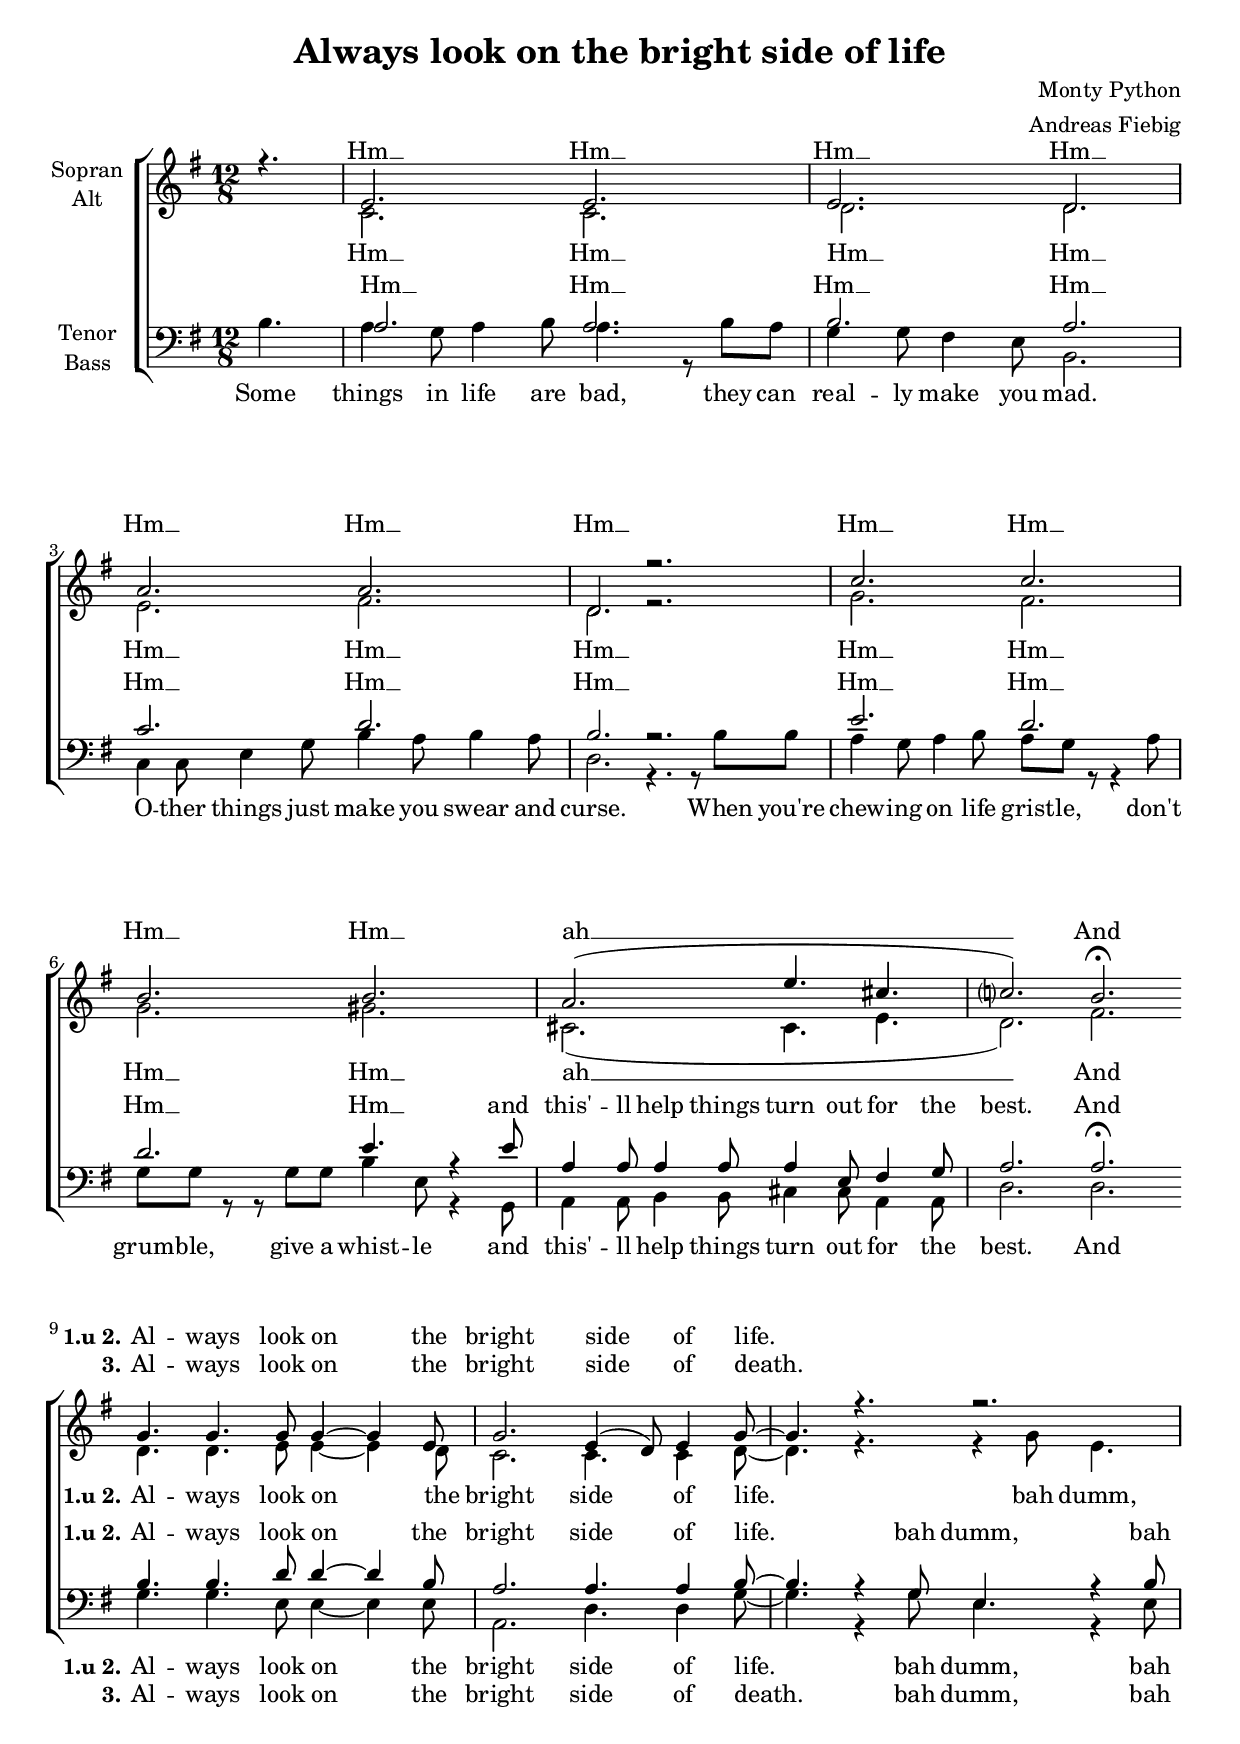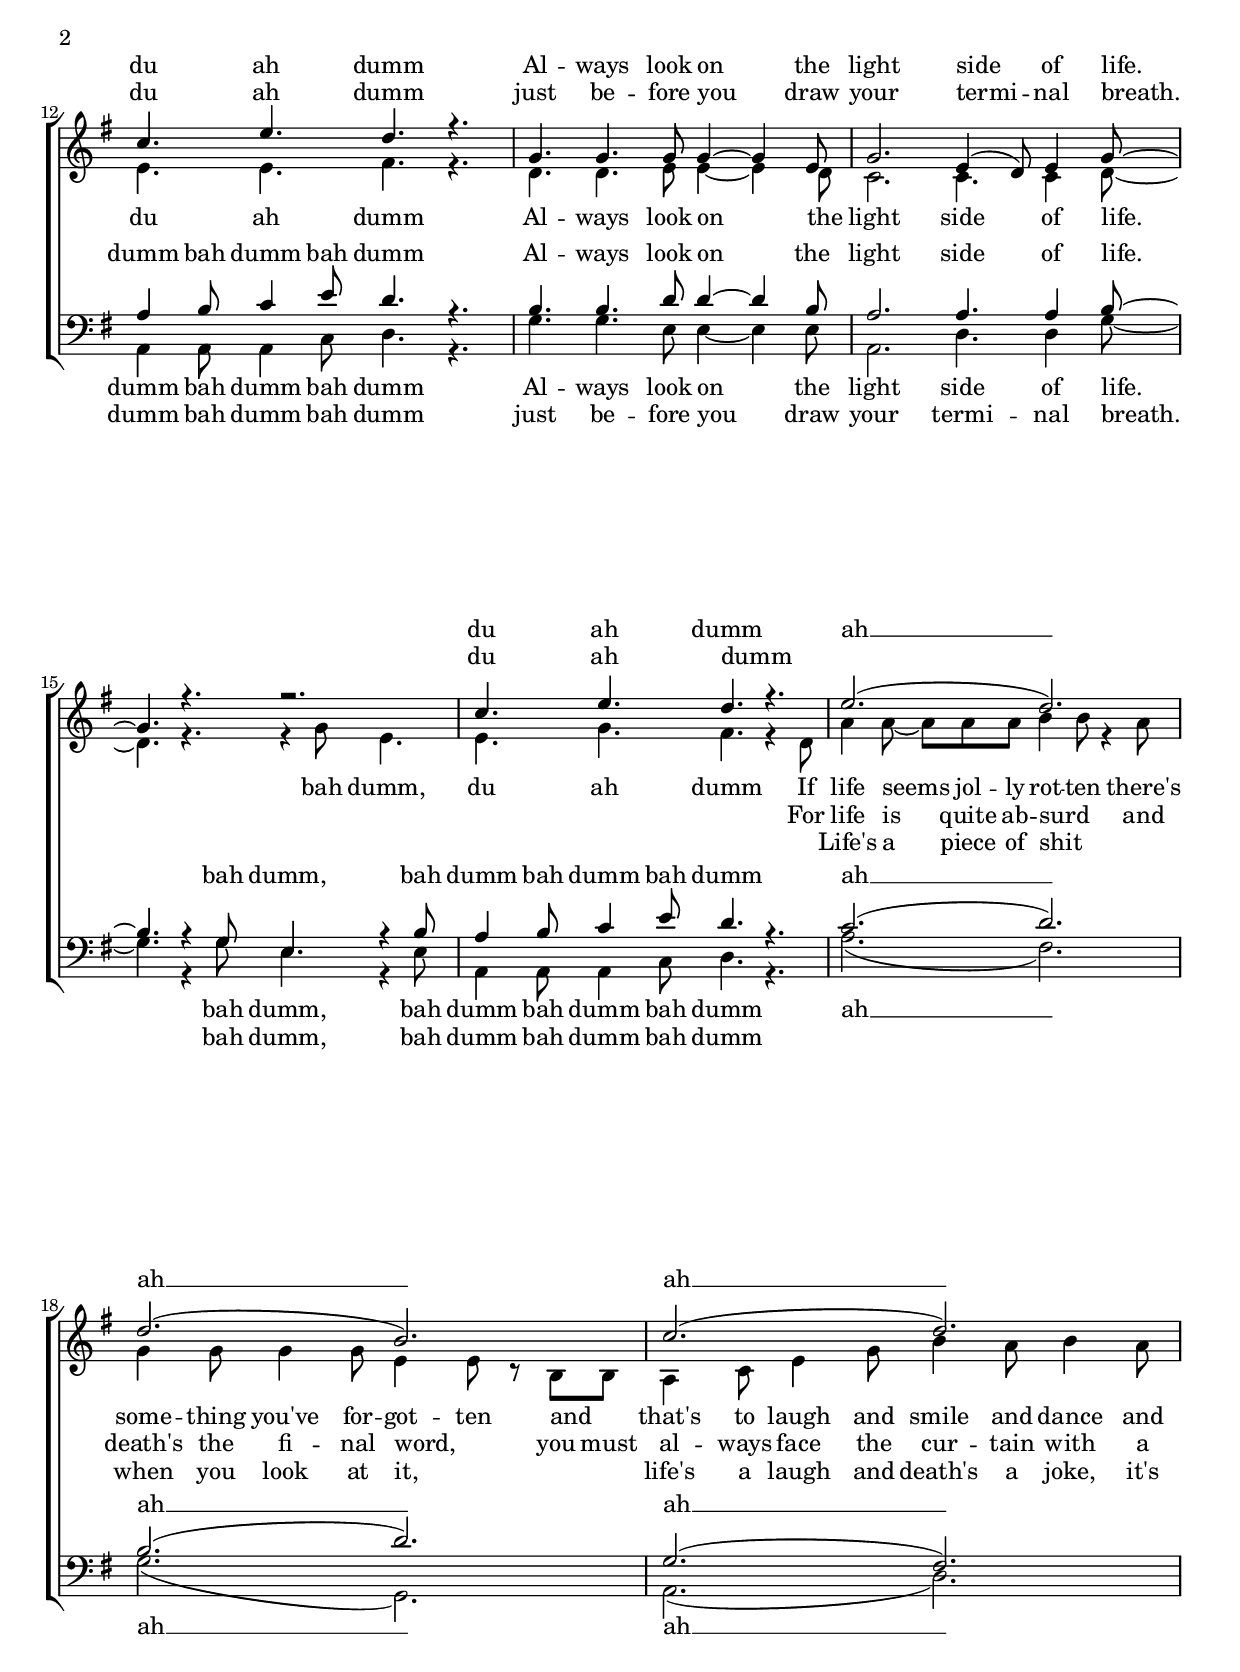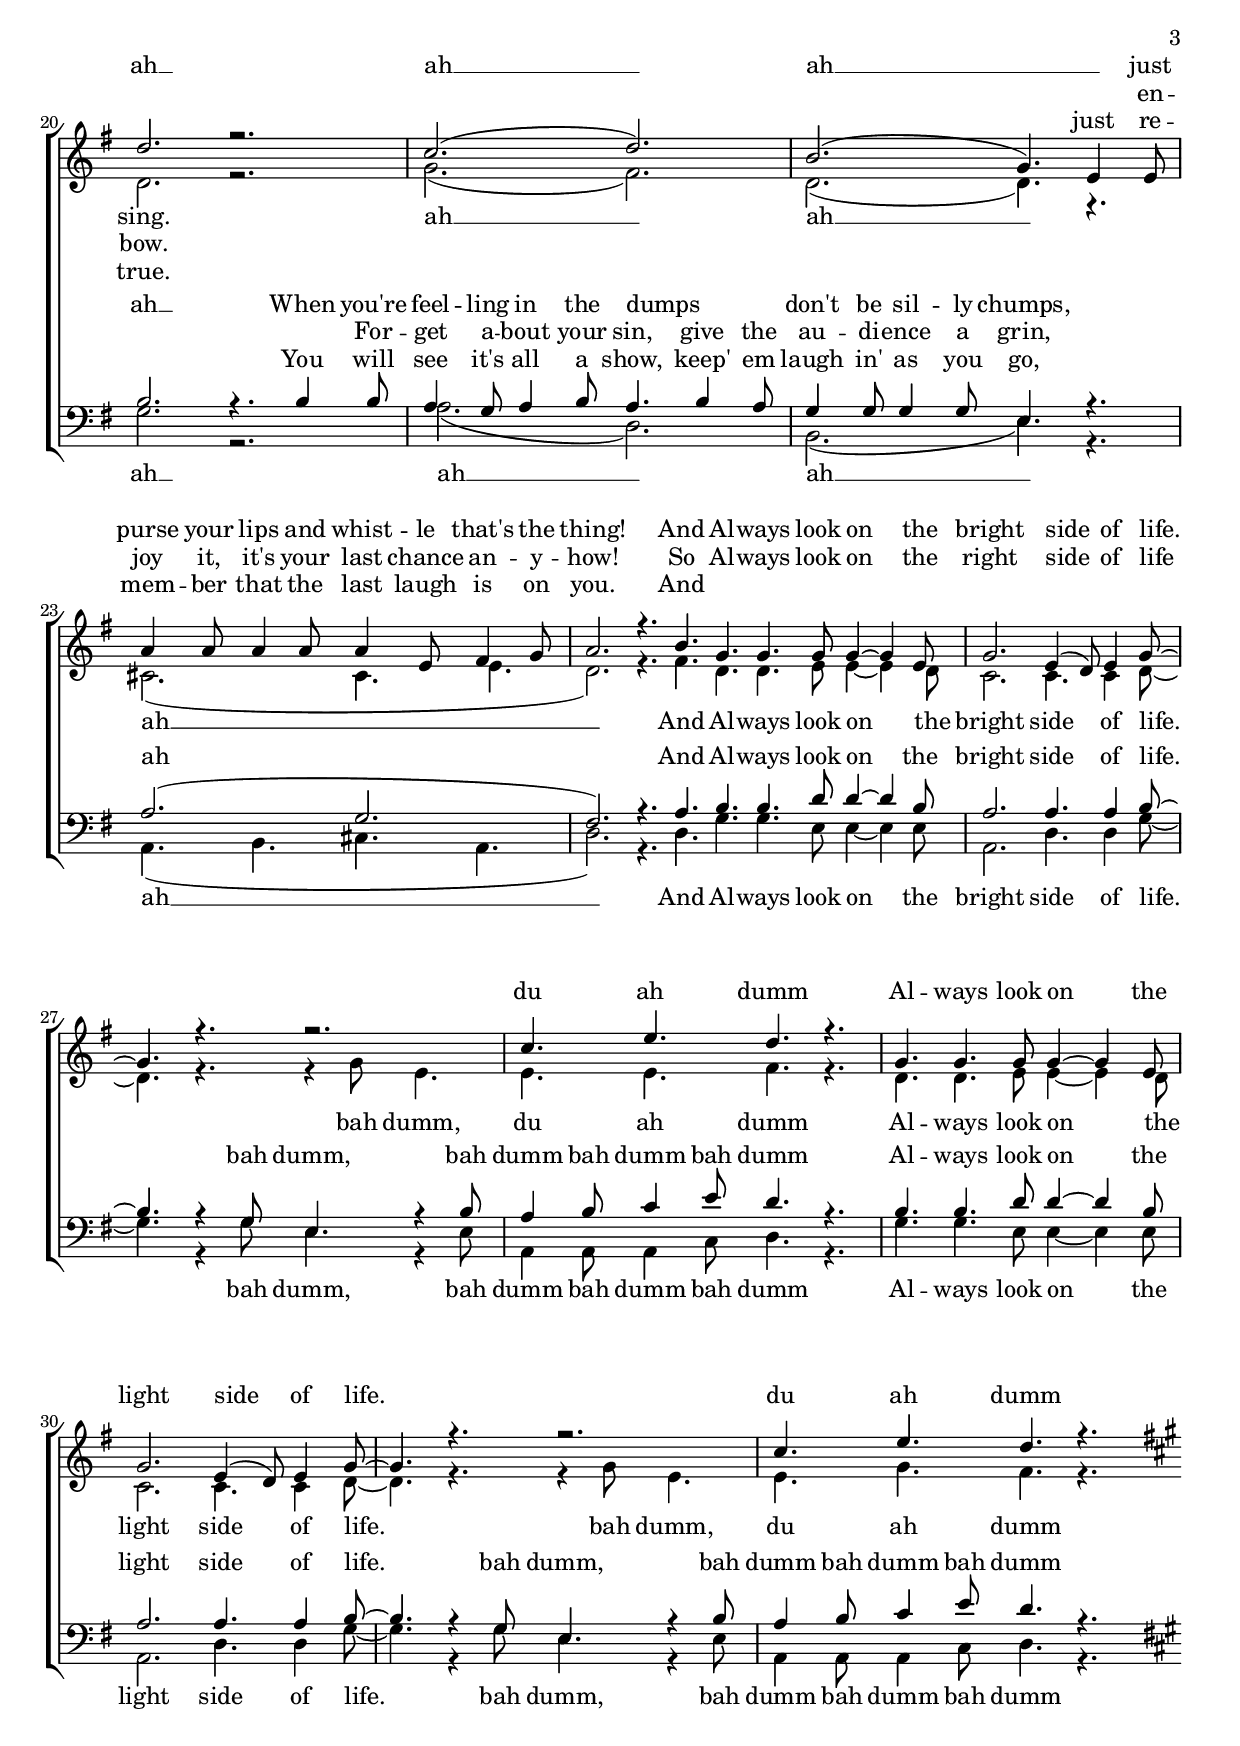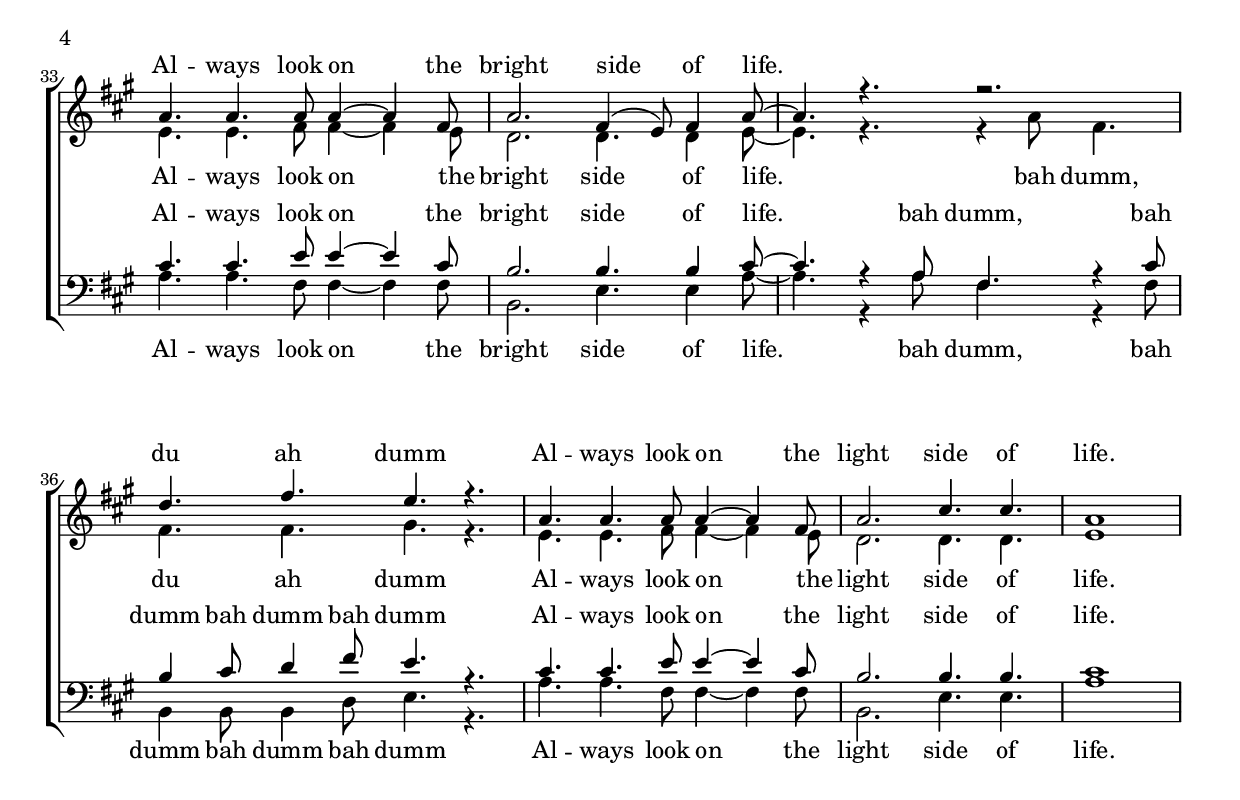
\version "2.12.3"

\header {
  title = "Always look on the bright side of life"
  arranger = "Andreas Fiebig"
  composer = "Monty Python"
}

\paper {
  #(set-paper-size "a4")
  %system-system-spacing = #'((padding . 0) (space . 0.1))

}

#(set-global-staff-size 19)

global = {
  \key g \major
  \time 12/8
  \partial 4.
}

shift = {
  \key a \major
}


verseOneI = \lyricmode {


}


soprano = \relative c' {
\global
r4.
e2. e2.
e2. d2.
a'2. a2. d, r
c' c b b 
a2.  (e'4. cis4. c?2.) b2.\fermata

\bar "|:"
%Chorus
g4. g4. g8 g4~g4 e8
g2. e4 (d8) e4 g8~
g4. r4. r2.
c4. e4. d4. r4.

g,4. g4. g8 g4~g4 e8
g2. e4 (d8) e4 g8~
g4. r4. r2.
c4. e4. d4. r4.

%Strophe
e2. (d2.)
d2. (b2.)
c2. (d2.) d2. r2.
c2. (d2.) 
b2. (g4.) e4 e8
a4 a8 a4 a8 a4 e8 fis4 g8
a2. r4. b
\bar ":|:"
%Chorus2
g4. g4. g8 g4~g4 e8
g2. e4 (d8) e4 g8~
g4. r4. r2.
c4. e4. d4. r4.

g,4. g g8 g4~g4 e8
g2. e4 (d8) e4 g8~
g4. r4. r2.
c4. e d4. r4.
\bar ":|"

\shift
\transpose g a {
g'4. g'4. g'8 g'4~g'4 e'8
g'2. e'4 (d'8) e'4 g'8~
g'4. r4. r2.
c''4. e''4. d''4. r4.

g'4. g'4. g'8 g'4~g'4  e'8
g'2. b'4. b'4. 
g'1
}
  
}

alto = \relative c' {
\global
s4.
c2. c
d d
e fis 
d r2.
g fis 
g gis
cis,2. (cis4. e4. d2.) fis2.

\bar "|:"
%Chorus
d4. d e8 e4~e4 d8
c2. c4. c4 d8~
~d4. r4. r4 g8 e4.
e4. e fis4. r4.

d4. d e8 e4~e4 d8
c2. c4. c4 d8~
~d4. r4. r4 g8 e4.
e4. g4. fis4. r4 d8

%Strophe
a'4 a8~a8 a8 a8 b4 b8 r4 a8
g4 g8 g4 g8 e4 e8 r8 b8 b
a4 c8 e4 g8 b4 a8 b4 a8
d,2. r2.

g2. (fis2.)
d2. (d4.) r4.
cis2. (cis4. e4.
d2.) r4. fis4.
\bar ":|:"

%Chorus2
d4. d e8 e4~e4 d8
c2. c4. c4 d8~
~d4. r4. r4 g8 e4.
e4. e fis4. r4.

d4. d e8 e4~e4 d8
c2. c4. c4 d8~
~d4. r4. r4 g8 e4.
e4. g4. fis4. r4.
\bar ":|"

\shift
\transpose g a {
d'4. d'4. e'8 e'4~e'4 d'8
c'2. c'4. c'4 d'8~
~d'4. r4. r4 g'8 e'4.
e'4. e'4. fis'4. r4.

d'4. d'4. e'8 e'4~e'4 d'8
c'2. c'4. c'4.
d'1
\bar "|"

}

}

tenor = \relative c' {
\global
s4.
a2. a
b a
c d
b r2.
e d
d2. e4. r4 e8
a,4 a8 a4 a8 a4 e8 fis4 g8 
a2. a\fermata

%Refrain
\bar "|:"
b4. b4. d8 d4~d4 b8 
a2. a4. a4 b8~
~b4. r4 g8 e4. r4 b'8
a4 b8 c4 e8 d4. r4.

b4. b4. d8 d4~d4 b8 
a2. a4. a4 b8~
~b4. r4 g8 e4. r4 b'8
a4 b8 c4 e8 d4. r4.

%Strophe
c2. (d2.)
b2. (d2.)
g,2. (fis2.)
b2. r4. b4 b8
a4 g8 a4 b8 a4. b4 a8
g4 g8 g4 g8 e4. r4.
a2. (g2. 
fis2.) r4. a4.
\bar ":|:"

%Refrain2
b4. b4. d8 d4~d4 b8 
a2. a4. a4 b8~
~b4. r4 g8 e4. r4 b'8
a4 b8 c4 e8 d4. r4.

b4. b4. d8 d4~d4 b8 
a2. a4. a4 b8~
~b4. r4 g8 e4. r4 b'8
a4 b8 c4 e8 d4. r4.
\bar ":|"

\shift
\transpose g a {
b4. b4. d'8 d'4~d'4 b8 
a2. a4. a4 b8~
~b4. r4 g8 e4. r4 b8
a4 b8 c'4 e'8 d'4. r4.

b4. b4. d'8 d'4~d'4 b8 
a2. a4. a4.
b1
\bar "|"
}	
	
}

bass = \relative c' {
\global

b4.
a4 g8 a4 b8 a4. r8 b8 a
g4 g8 fis4 e8 b2.
c4 c8 e4 g8 b4 a8 b4 a8
d,2. r4. r8 b'8 b8
a4 g8 a4 b8 a8 g8 r8 r4 a8
g8 g r8 r8 g8 g8 b4 e,8 r4 g,8
a4 a8 b4 b8 cis4 cis8 a4 a8 
d2. d2.
\bar "|:"
%Refrain
g4. g4. e8 e4~e4 e8
a,2. d4. d4 g8~
g4. r4 g8 e4. r4 e8 
a,4 a8 a4 c8 d4. r4.

g4. g4. e8 e4~e4 e8
a,2. d4. d4 g8~
g4. r4 g8 e4. r4 e8 
a,4 a8 a4 c8 d4. r4.

%Strophe
a'2. (fis2.)
g2. (g,2.)
a2. (d2.)
g2. r2.
a2. (d,2.) 
b2. (e4.) r4.
a,4. (b4. cis4. a4. d2.) r4. d4.
\bar ":|:"

%Refrain2
g4. g4. e8 e4~e4 e8
a,2. d4. d4 g8~
g4. r4 g8 e4. r4 e8 
a,4 a8 a4 c8 d4. r4.

g4. g4. e8 e4~e4 e8
a,2. d4. d4 g8~
g4. r4 g8 e4. r4 e8 
a,4 a8 a4 c8 d4. r4.
\bar ":|"

\shift
\transpose g a {
g4. g4. e8 e4~e4 e8
a,2. d4. d4 g8~
g4. r4 g8 e4. r4 e8 
a,4 a,8 a,4 c8 d4. r4.

g4. g4. e8 e4~e4 e8
a,2. d4. d4.
g1
\bar "|"
}	
	
}


Intro = \lyricmode{
Hm __ Hm __ Hm __ Hm __ Hm __
Hm __ Hm __ Hm __ Hm __ Hm __
Hm __ ah __ And
}

sopranEmptyI = \lyricmode{
_ _ _ _ _ _ _ _
_ _ _ _ _ _ _ _
_ _ _ _ _ _ _ _
_ _ _ _ _ _ _ _
_ _ _ _ _ _ _ _
_ _ _

}

sopranEmptyII = \lyricmode{
_ _ _ _ _ _ _ _
_ _ _ _ _ 


}

sopranChorus = \lyricmode{
Al -- ways look on the bright side of life. 
du ah dumm 
Al -- ways look on the light side of life.
du ah dumm 
}

sopranDeath = \lyricmode{
\set stanza = "3."
Al -- ways look on the bright side of death. 
du ah dumm 
just be -- fore you draw your termi -- nal breath.
du ah dumm 
}



sopranChorusII = \lyricmode{
Al -- ways look on the bright side of life. 
du ah dumm 
Al -- ways look on the light side of life.
}


sopranVerseI = \lyricmode{
ah __ ah __ ah __ ah __ ah __ ah __
_ just purse your lips and whist -- le that's the thing!
And
}

sopranVerseII = \lyricmode{
_ en -- joy it, it's your last chance an -- y -- how!
So Al -- ways look on the right side of life
}

sopranVerseIII = \lyricmode{
_ _ _ _ _ _
just re -- mem -- ber that the last laugh is on you.
And
}


sopranoVerseOne = \lyricmode {

\Intro
\set stanza = "1.u 2."
\sopranChorus
\sopranVerseI
\sopranChorus
\sopranChorusII

}

sopranoVerseTwo = \lyricmode {

\sopranEmptyI
\sopranVerseII

}

sopranoVerseThree = \lyricmode {

\sopranEmptyII
\sopranDeath
\sopranVerseIII

}

altoEmpty = \lyricmode{
_ _ _ _ _ _ _ _
_ _ _ _ _ _ _ _
_ _ _ _ _ _ _ _
_ _ _ _ _ _ _ _
_ _ _ _ _ _ _ _
_ }

altoVerseII = \lyricmode{
For life is quite ab -- surd _
and death's the fi -- nal word, _
you must al -- ways face the cur -- tain with a bow.
}

altoVerseIII = \lyricmode{
_ Life's a piece of shit _ _ when you look at it, _ _ _
life's a laugh and death's a joke, it's true.
}

altoVerse = \lyricmode {
Hm __ Hm __ Hm __ Hm __ Hm __
Hm __ Hm __ Hm __ Hm __ Hm __
Hm __ ah __ And

\set stanza = "1.u 2."
%Chorus
Al -- ways look on the bright side of life. 
bah dumm, du ah dumm
Al -- ways look on the light side of life.
bah dumm, du ah dumm

%Strophe
If life seems jol -- ly rot -- ten there's
some -- thing you've for -- got -- ten
and _ that's to laugh and smile and dance and sing.
ah __ ah __ ah __ And

}

altoChorus = \lyricmode{
Al -- ways look on the bright side of life. 
bah dumm, du ah dumm
Al -- ways look on the light side of life.
bah dumm, du ah dumm
}

altoChorusII = \lyricmode{
Al -- ways look on the bright side of life. 
bah dumm, du ah dumm
Al -- ways look on the light side of life.

}

altoVerseOne = \lyricmode {

\altoVerse
\altoChorus
\altoChorusII

}

altoVerseTwo = \lyricmode {

\altoEmpty
\altoVerseII

}

altoVerseThree = \lyricmode {

\altoEmpty
\altoVerseIII

}


tenorVerse = \lyricmode {
Hm __ Hm __ Hm __ Hm __ Hm __
Hm __ Hm __ Hm __ Hm __ Hm __ Hm __
and this' -- ll help things turn out for the best. And

\set stanza = "1.u 2."
%Chorus
Al -- ways look on the bright side of life. 
bah dumm, bah dumm bah dumm bah dumm 
Al -- ways look on the light side of life.
bah dumm, bah dumm bah dumm bah dumm

%Strophe
ah __ ah __ ah __ ah __
When you're feel -- ling in the dumps _ _
don't be sil -- ly chumps,
ah_ 
And

}


tenorChorus = \lyricmode{
Al -- ways look on the bright side of life. 
bah dumm, bah dumm bah dumm bah dumm 
Al -- ways look on the light side of life.
bah dumm, bah dumm bah dumm bah dumm
}

tenorChorusII = \lyricmode{
Al -- ways look on the bright side of life. 
bah dumm, bah dumm bah dumm bah dumm 
Al -- ways look on the light side of life.
}

tenorEmpty = \lyricmode{
_ _ _ _ _ _ _ _
_ _ _ _ _ _ _ _
_ _ _ _ _ _ _ _
_ _ _ _ _ _ _ _
_ _ _ _ _ _ _ _
_ _ _ _ _ _ _ _
_ _ _ _ _ _ _ _
_ _ _ _  }

tenorVerseII = \lyricmode{
_ For -- get a -- bout your sin,
give the au -- di -- ence a grin,
}

tenorVerseIII = \lyricmode{
You will see it's all a show, keep' em laugh in' as you go,
}


tenorVerseOne = \lyricmode {

\tenorVerse
\tenorChorus
\tenorChorusII

}

tenorVerseTwo = \lyricmode {

\tenorEmpty
\tenorVerseII

}

tenorVerseThree = \lyricmode {

\tenorEmpty
\tenorVerseIII

}

bassEmpty = \lyricmode{
_ _ _ _ _ _ _ _
_ _ _ _ _ _ _ _
_ _ _ _ _ _ _ _
_ _ _ _ _ _ _ _
_ _ _ _ _ _ _ _
_ _ _ _ _ _ _ _
}

bassVerse = \lyricmode {
Some things in life are bad, they can real -- ly make you mad.
O -- ther things just make you swear and curse.
When you're chew -- ing on life grist -- le, don't grum -- ble, 
give a whist -- le
and this' -- ll help things turn out for the best. And

\set stanza = "1.u 2."
%Chorus
Al -- ways look on the bright side of life. 
bah dumm, bah dumm bah dumm bah dumm 
Al -- ways look on the light side of life.
bah dumm, bah dumm bah dumm bah dumm

%Strophe
ah __ ah __ ah __ ah __ ah __ ah __ ah __ 
And
}

bassChorus = \lyricmode{
Al -- ways look on the bright side of life. 
bah dumm, bah dumm bah dumm bah dumm 
Al -- ways look on the light side of life.
bah dumm, bah dumm bah dumm bah dumm
}

bassChorusII = \lyricmode{
Al -- ways look on the bright side of life. 
bah dumm, bah dumm bah dumm bah dumm 
Al -- ways look on the light side of life.
}

bassDeath = \lyricmode{
\set stanza = "3."
Al -- ways look on the bright side of death. 
bah dumm, bah dumm bah dumm bah dumm
just be -- fore you draw your termi -- nal breath.
bah dumm, bah dumm bah dumm bah dumm 
}

bassVerseOne = \lyricmode {

\bassVerse
\bassChorus
\bassChorusII

}

bassVerseTwo = \lyricmode {

\bassEmpty
\bassDeath

}

bassVerseThree = \lyricmode {

\sopranEmptyII

}



\score {
  \new ChoirStaff <<
    \new Staff = "sa" \with {
      midiInstrument = "choir aahs"
      instrumentName = \markup \center-column { "Sopran" "Alt" }
    } <<
      \new Voice = "soprano" { \voiceOne \soprano }
      \new Voice = "alto" { \voiceTwo \alto }
    >>
    %\new Lyrics \with {
    %  alignAboveContext = "sa"
    %} \lyricsto "soprano" \sopranoVerse
    %\new Lyrics \lyricsto "alto" \altoVerse
    % 
    %\new Staff = "tb" \with {
    %  midiInstrument = "choir aahs"
    %  instrumentName = \markup \center-column { "Tenor" "Bass" }
    %} <<
    % \clef bass
    %  \new Voice = "tenor" { \voiceOne \tenor }
    %  \new Voice = "bass" { \voiceTwo \bass }
    %>>
    %\new Lyrics \with {
    %  alignAboveContext = "tb"
    %} \lyricsto "tenor" \tenorVerse
    %\new Lyrics \lyricsto "bass" \bassVerse

    
    \new Lyrics \with {
      alignAboveContext = "sa"
    } \lyricsto "soprano" \sopranoVerseOne
    \new Lyrics \with {
      alignAboveContext = "sa"
    } \lyricsto "soprano" \sopranoVerseTwo
    \new Lyrics \with {
      alignAboveContext = "sa"
    } \lyricsto "soprano" \sopranoVerseThree
    \new Lyrics \lyricsto "alto" \altoVerseOne
    \new Lyrics \lyricsto "alto" \altoVerseTwo
    \new Lyrics \lyricsto "alto" \altoVerseThree
    \new Staff = "tb" \with {
      midiInstrument = "choir aahs"
      instrumentName = \markup \center-column { "Tenor" "Bass" }
    } <<
      \clef bass
      \new Voice = "tenor" { \voiceOne \tenor }
      \new Voice = "bass" { \voiceTwo \bass }
    >>
    \new Lyrics \with {
      alignAboveContext = "tb"
    } \lyricsto "tenor" \tenorVerseOne
    \new Lyrics \with {
      alignAboveContext = "tb"
    } \lyricsto "tenor" \tenorVerseTwo
    \new Lyrics \with {
      alignAboveContext = "tb"
    } \lyricsto "tenor" \tenorVerseThree
    \new Lyrics \lyricsto "bass" \bassVerseOne
    \new Lyrics \lyricsto "bass" \bassVerseTwo
    \new Lyrics \lyricsto "bass" \bassVerseThree

  >>
  \layout {
    \context {
      %\Staff
      %\override VerticalAxisGroup #'minimum-Y-extent = #'(-1 . 1)
    }
  }
  \midi {
    \context {
      \Score
      tempoWholesPerMinute = #(ly:make-moment 130 4)
    }
  }
}
